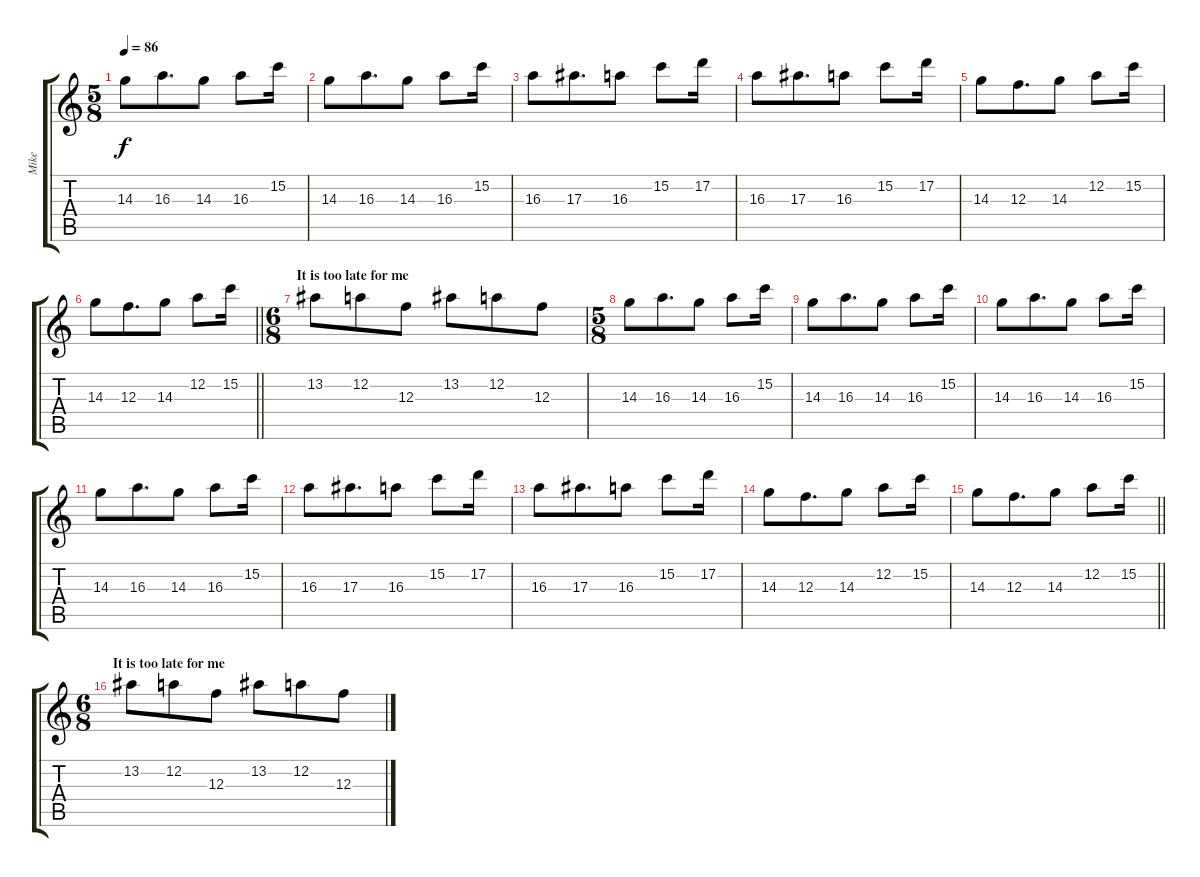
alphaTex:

\track ("Mike" "Mike") {instrument electricguitarclean}
\staff {score tabs}
\tuning (D4 A3 F3 C3 G2 C2) {hide}
\ts (5 8)
\tempo 86
\clef g2
\ks c
14.3.8{dy f} 16.3.8{d} 14.3.8 16.3.8 15.2.16 |
14.3.8 16.3.8{d} 14.3.8 16.3.8 15.2.16 |
16.3.8 17.3.8{d} 16.3.8 15.2.8 17.2.16 |
16.3.8 17.3.8{d} 16.3.8 15.2.8 17.2.16 |
14.3.8 12.3.8{d} 14.3.8 12.2.8 15.2.16 |
\barLineRight lightlight
14.3.8 12.3.8{d} 14.3.8 12.2.8 15.2.16 |
\ts (6 8)
\section ("" "It is too late for me")
13.2.8 12.2.8 12.3.8 13.2.8 12.2.8 12.3.8 |
\ts (5 8)
14.3.8 16.3.8{d} 14.3.8 16.3.8 15.2.16 |
14.3.8 16.3.8{d} 14.3.8 16.3.8 15.2.16 |
14.3.8 16.3.8{d} 14.3.8 16.3.8 15.2.16 |
14.3.8 16.3.8{d} 14.3.8 16.3.8 15.2.16 |
16.3.8 17.3.8{d} 16.3.8 15.2.8 17.2.16 |
16.3.8 17.3.8{d} 16.3.8 15.2.8 17.2.16 |
14.3.8 12.3.8{d} 14.3.8 12.2.8 15.2.16 |
\barLineRight lightlight
14.3.8 12.3.8{d} 14.3.8 12.2.8 15.2.16 |
\ts (6 8)
\section ("" "It is too late for me")
13.2.8 12.2.8 12.3.8 13.2.8 12.2.8 12.3.8
